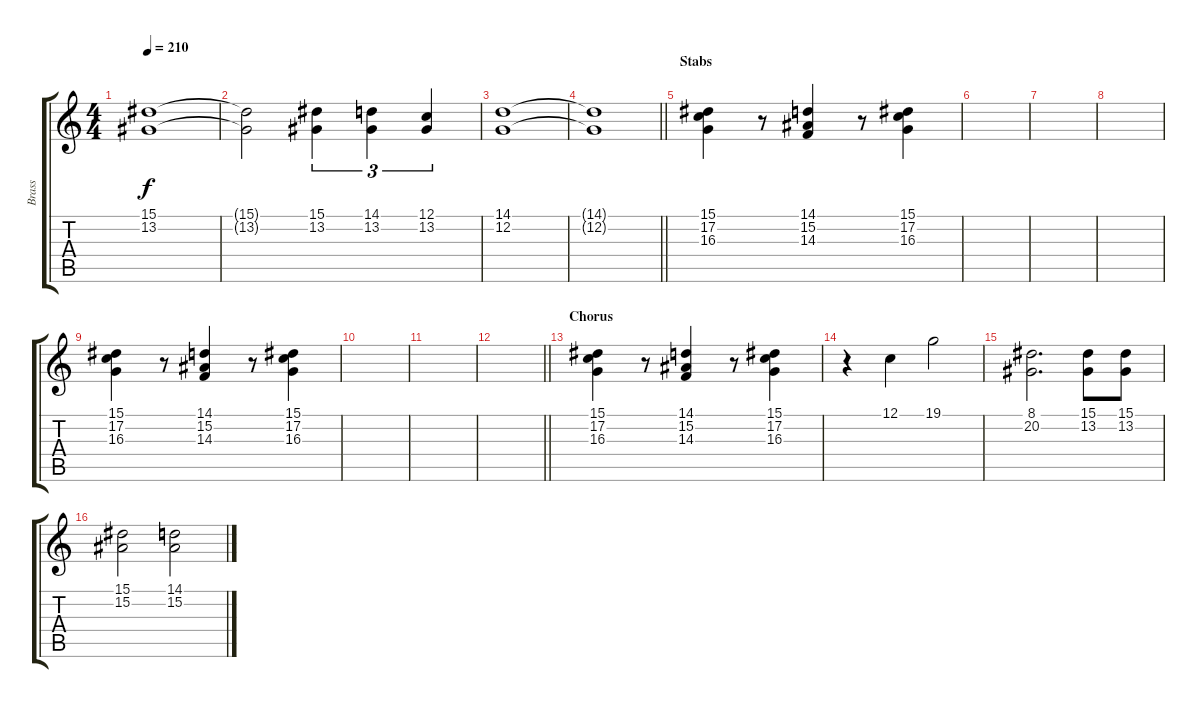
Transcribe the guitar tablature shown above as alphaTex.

\track ("Brass" "Brass") {instrument brasssection}
\staff {score tabs}
\tuning (C4 G3 Eb3 Bb2 F2 C2) {hide}
\ts (4 4)
\tempo 210
\clef g2
\ks c
(15.1 13.2).1{dy f} |
(15.1{t} 13.2{t}).2 (15.1 13.2).4{tu (3 2)} (14.1 13.2).4{tu (3 2)} (12.1 13.2).4{tu (3 2)} |
(14.1 12.2).1 |
\barLineRight lightlight
(14.1{t} 12.2{t}).1 |
\section ("" "Stabs")
(15.1 17.2 16.3).4 r.8 (14.1 15.2 14.3).4 r.8 (15.1 17.2 16.3).4 |
|
|
|
(15.1 17.2 16.3).4 r.8 (14.1 15.2 14.3).4 r.8 (15.1 17.2 16.3).4 |
|
|
\barLineRight lightlight
|
\section ("" "Chorus")
(15.1 17.2 16.3).4 r.8 (14.1 15.2 14.3).4 r.8 (15.1 17.2 16.3).4 |
r.4 12.1.4 19.1.2 |
(8.1 20.2).2{d} (15.1 13.2).8 (15.1 13.2).8 |
(15.1 15.2).2 (14.1 15.2).2
